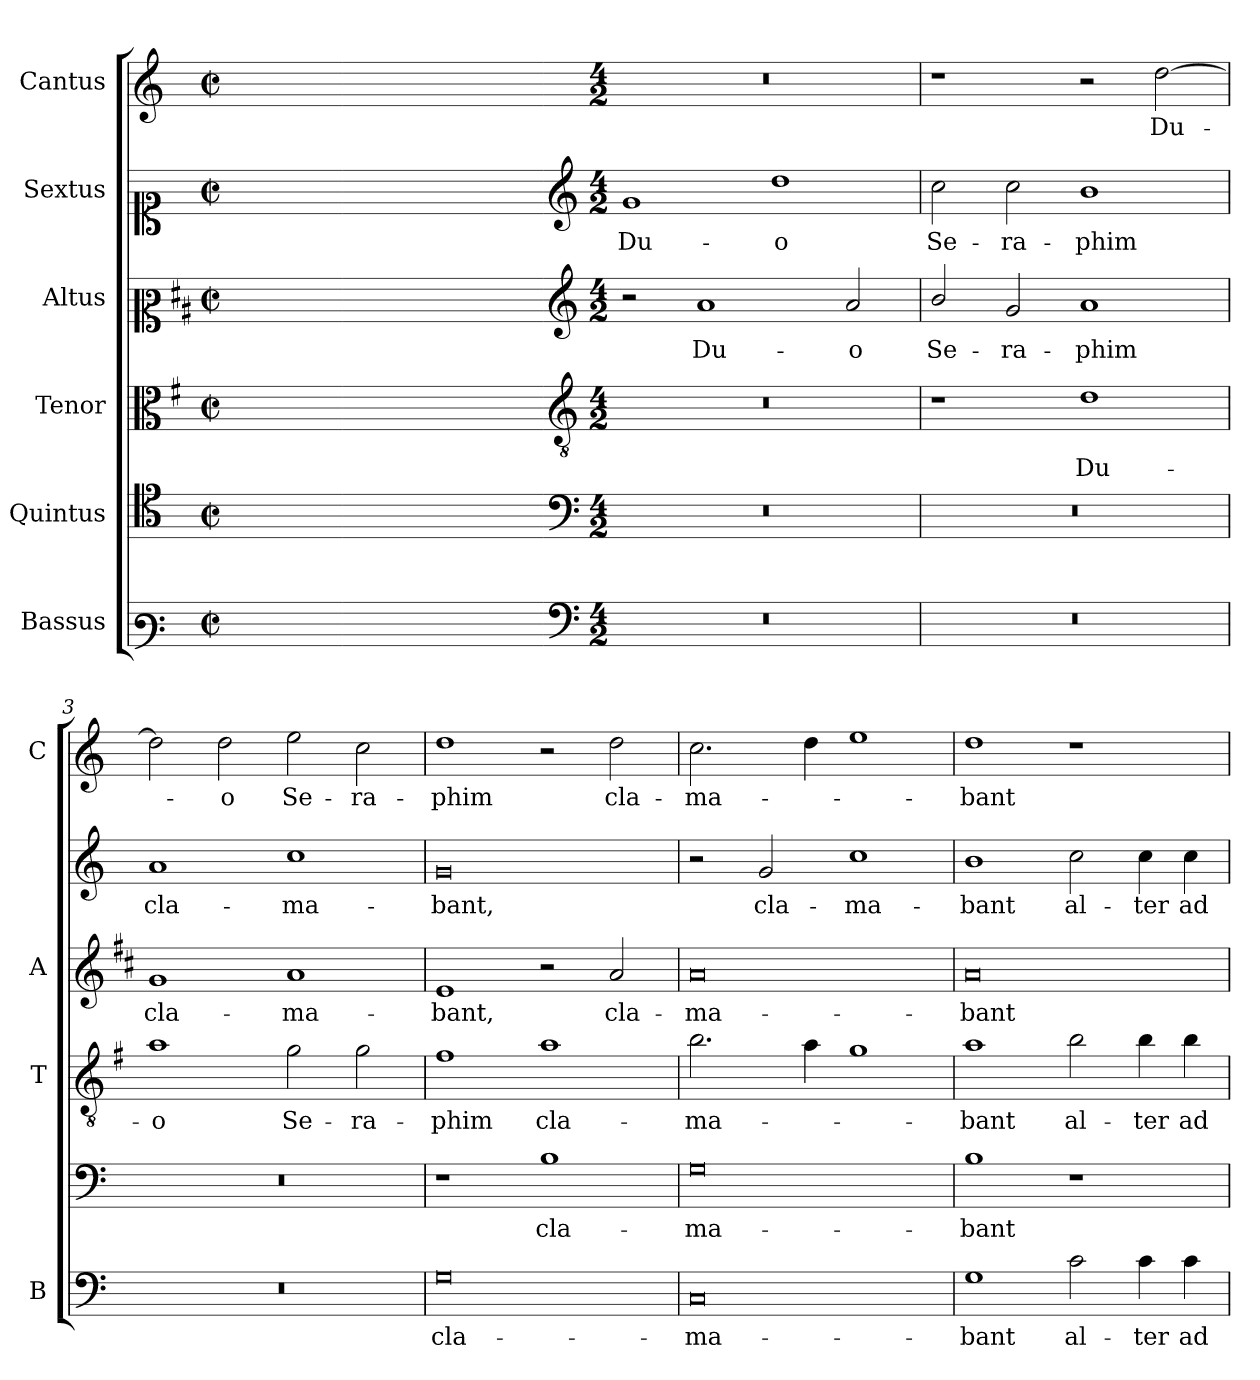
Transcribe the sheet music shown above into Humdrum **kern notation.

**kern	**text	**kern	**text	**kern	**text	**kern	**text	**kern	**text	**kern	**text
*part6	*part6	*part5	*part5	*part4	*part4	*part3	*part3	*part2	*part2	*part1	*part1
*staff6	*staff6	*staff5	*staff5	*staff4	*staff4	*staff3	*staff3	*staff2	*staff2	*staff1	*staff1
*I"Bassus	*	*I"Quintus	*	*I"Tenor	*	*I"Altus	*	*I"Sextus	*	*I"Cantus	*
*I'B	*	*	*	*I'T	*	*I'A	*	*	*	*I'C	*
*clefF3	*	*clefC4	*	*clefC3	*	*clefC2	*	*clefC1	*	*clefG2	*
*	*	*	*	*ITrd4c7	*	*ITrd1c2	*	*	*	*	*
*k[]	*	*k[]	*	*k[]	*	*k[]	*	*k[]	*	*k[]	*
*C:	*	*C:	*	*C:	*	*C:	*	*C:	*	*C:	*
*M2/2	*	*M2/2	*	*M2/2	*	*M2/2	*	*M2/2	*	*M2/2	*
*met(c|)	*	*met(c|)	*	*met(c|)	*	*met(c|)	*	*met(c|)	*	*met(c|)	*
=	=	=	=	=	=	=	=	=	=	=	=
1ryy	.	1ryy	.	1ryy	.	1ryy	.	1ryy	.	1ryy	.
=1X-	=1X-	=1X-	=1X-	=1X-	=1X-	=1X-	=1X-	=1X-	=1X-	=1X-	=1X-
4ryy	.	4ryy	.	4ryy	.	4ryy	.	4ryy	.	4ryy	.
4ryy	.	4ryy	.	4ryy	.	4ryy	.	4ryy	.	4ryy	.
4ryy	.	4ryy	.	4ryy	.	4ryy	.	4ryy	.	4ryy	.
4ryy	.	4ryy	.	4ryy	.	4ryy	.	4ryy	.	4ryy	.
=1-	=1-	=1-	=1-	=1-	=1-	=1-	=1-	=1-	=1-	=1-	=1-
*clefF4	*	*clefF4	*	*clefGv2	*	*clefG2	*	*clefG2	*	*	*
*M4/2	*	*M4/2	*	*M4/2	*	*M4/2	*	*M4/2	*	*M4/2	*
!	!	!	!	!	!	!	!	!	!LO:LY:b	!	!
0r	.	0r	.	0r	.	2r	.	1g	Du-	0r	.
!	!	!	!	!	!	!	!LO:LY:b	!	!	!	!
.	.	.	.	.	.	1g	Du-	.	.	.	.
!	!	!	!	!	!	!	!	!	!LO:LY:b	!	!
.	.	.	.	.	.	.	.	1dd	-o	.	.
!	!	!	!	!	!	!	!LO:LY:b	!	!	!	!
.	.	.	.	.	.	2g/	-o	.	.	.	.
=2	=2	=2	=2	=2	=2	=2	=2	=2	=2	=2	=2
!	!	!	!	!	!	!	!LO:LY:b	!	!LO:LY:b	!	!
0r	.	0r	.	1r	.	2a/	Se-	2cc\	Se-	1r	.
!	!	!	!	!	!	!	!LO:LY:b	!	!LO:LY:b	!	!
.	.	.	.	.	.	2f/	-ra-	2cc\	-ra-	.	.
!	!	!	!	!	!LO:LY:b	!	!LO:LY:b	!	!LO:LY:b	!	!
.	.	.	.	1G	Du-	1g	-phim	1b	-phim	2r	.
!	!	!	!	!	!	!	!	!	!	!	!LO:LY:b
.	.	.	.	.	.	.	.	.	.	[2dd\	Du-
=3	=3	=3	=3	=3	=3	=3	=3	=3	=3	=3	=3
!	!	!	!	!	!LO:LY:b	!	!LO:LY:b	!	!LO:LY:b	!	!
0r	.	0r	.	1d	-o	1f	cla-	1a	cla-	2dd\]	.
!	!	!	!	!	!	!	!	!	!	!	!LO:LY:b
.	.	.	.	.	.	.	.	.	.	2dd\	-o
!	!	!	!	!	!LO:LY:b	!	!LO:LY:b	!	!LO:LY:b	!	!LO:LY:b
.	.	.	.	2c\	Se-	1g	-ma-	1cc	-ma-	2ee\	Se-
!	!	!	!	!	!LO:LY:b	!	!	!	!	!	!LO:LY:b
.	.	.	.	2c\	-ra-	.	.	.	.	2cc\	-ra-
=4	=4	=4	=4	=4	=4	=4	=4	=4	=4	=4	=4
!	!LO:LY:b	!	!	!	!LO:LY:b	!	!LO:LY:b	!	!LO:LY:b	!	!LO:LY:b
0G	cla-	1r	.	1B	-phim	1d	-bant,	0g	-bant,	1dd	-phim
!	!	!	!LO:LY:b	!	!LO:LY:b	!	!	!	!	!	!
.	.	1B	cla-	1d	cla-	2r	.	.	.	2r	.
!	!	!	!	!	!	!	!LO:LY:b	!	!	!	!LO:LY:b
.	.	.	.	.	.	2g/	cla-	.	.	2dd\	cla-
=5	=5	=5	=5	=5	=5	=5	=5	=5	=5	=5	=5
!	!LO:LY:b	!	!LO:LY:b	!	!LO:LY:b	!	!LO:LY:b	!	!	!	!LO:LY:b
0C	-ma-	0G	-ma-	2.e\	-ma-	0g	-ma-	2r	.	2.cc\	-ma-
!	!	!	!	!	!	!	!	!	!LO:LY:b	!	!
.	.	.	.	.	.	.	.	2g/	cla-	.	.
.	.	.	.	4d\	.	.	.	.	.	4dd\	.
!	!	!	!	!	!	!	!	!	!LO:LY:b	!	!
.	.	.	.	1c	.	.	.	1cc	-ma-	1ee	.
!!LO:LB:g=z
=6	=6	=6	=6	=6	=6	=6	=6	=6	=6	=6	=6
!	!LO:LY:b	!	!LO:LY:b	!	!LO:LY:b	!	!LO:LY:b	!	!LO:LY:b	!	!LO:LY:b
1G	-bant	1B	-bant	1d	-bant	0g	-bant	1b	-bant	1dd	-bant
!	!LO:LY:b	!	!	!	!LO:LY:b	!	!	!	!LO:LY:b	!	!
2c\	al-	1r	.	2e\	al-	.	.	2cc\	al-	1r	.
!	!LO:LY:b	!	!	!	!LO:LY:b	!	!	!	!LO:LY:b	!	!
4c\	-ter	.	.	4e\	-ter	.	.	4cc\	-ter	.	.
!	!LO:LY:b	!	!	!	!LO:LY:b	!	!	!	!LO:LY:b	!	!
4c\	ad	.	.	4e\	ad	.	.	4cc\	ad	.	.
=	=	=	=	=	=	=	=	=	=	=	=
*-	*-	*-	*-	*-	*-	*-	*-	*-	*-	*-	*-
